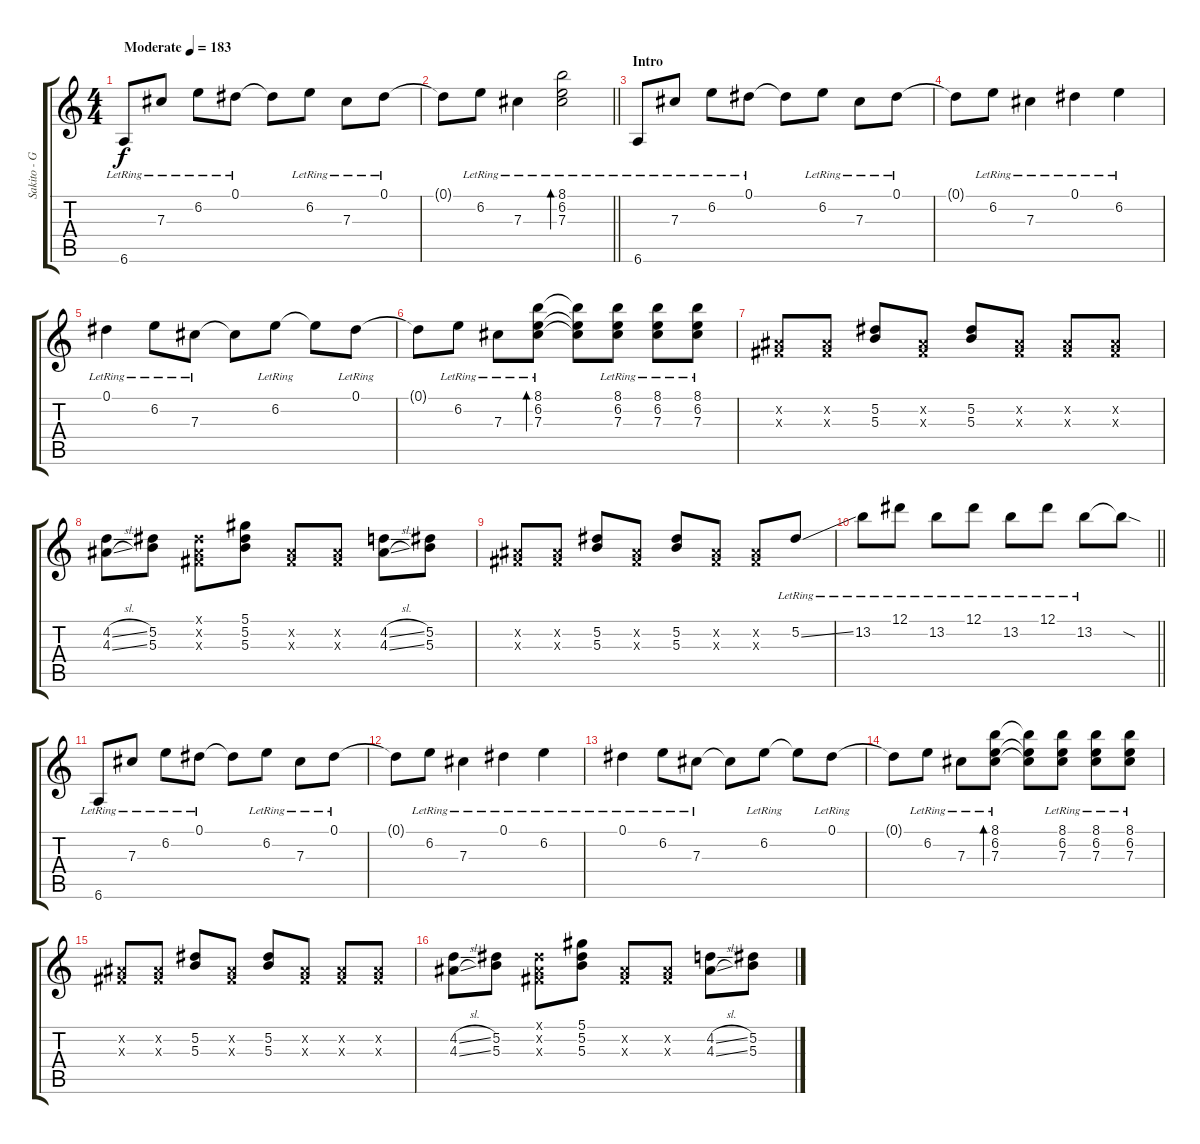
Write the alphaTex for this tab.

\track ("Sakito - Guitar 1" "Sakito - G") {instrument electricguitarjazz}
\staff {score tabs}
\tuning (Eb4 Bb3 Gb3 Db3 Ab2 Eb2) {hide}
\ts (4 4)
\tempo (183 "Moderate")
\clef g2
\ks c
6.6{lr}.8{dy f instrument electricguitarjazz} 7.3{lr}.8 6.2{lr}.8 0.1{lr}.8 0.1{t}.8 6.2{lr}.8 7.3{lr}.8 0.1{lr}.8 |
\barLineRight lightlight
0.1{t}.8 6.2{lr}.8 7.3{lr}.4 (8.1{lr} 6.2{lr} 7.3{lr}).2{bd 60} |
\section ("" "Intro")
6.6{lr}.8 7.3{lr}.8 6.2{lr}.8 0.1{lr}.8 0.1{t}.8 6.2{lr}.8 7.3{lr}.8 0.1{lr}.8 |
0.1{t}.8 6.2{lr}.8 7.3{lr}.4 0.1{lr}.4 6.2{lr}.4 |
0.1{lr}.4 6.2{lr}.8 7.3{lr}.8 7.3{t}.8 6.2{lr}.8 6.2{t}.8 0.1{lr}.8 |
0.1{t}.8 6.2{lr}.8 7.3{lr}.8 (8.1{lr} 6.2{lr} 7.3{lr}).8{bd 60} (8.1{t} 6.2{t} 7.3{t}).8 (8.1{lr} 6.2{lr} 7.3{lr}).8 (8.1{lr} 6.2{lr} 7.3{lr}).8 (8.1{lr} 6.2{lr} 7.3{lr}).8 |
(0.2{x} 0.3{x}).8 (0.2{x} 0.3{x}).8 (5.2 5.3).8 (0.2{x} 0.3{x}).8 (5.2 5.3).8 (0.2{x} 0.3{x}).8 (0.2{x} 0.3{x}).8 (0.2{x} 0.3{x}).8 |
(4.2{sl} 4.3{sl}).8 (5.2 5.3).8 (0.1{x} 0.2{x} 0.3{x}).8 (5.1 5.2 5.3).8 (0.2{x} 0.3{x}).8 (0.2{x} 0.3{x}).8 (4.2{sl} 4.3{sl}).8 (5.2 5.3).8 |
(0.2{x} 0.3{x}).8 (0.2{x} 0.3{x}).8 (5.2 5.3).8 (0.2{x} 0.3{x}).8 (5.2 5.3).8 (0.2{x} 0.3{x}).8 (0.2{x} 0.3{x}).8 5.2{ss lr}.8 |
\barLineRight lightlight
13.2{lr}.8 12.1{lr}.8 13.2{lr}.8 12.1{lr}.8 13.2{lr}.8 12.1{lr}.8 13.2{lr}.8 13.2{sod t}.8 |
\section ("" "")
6.6{lr}.8 7.3{lr}.8 6.2{lr}.8 0.1{lr}.8 0.1{t}.8 6.2{lr}.8 7.3{lr}.8 0.1{lr}.8 |
0.1{t}.8 6.2{lr}.8 7.3{lr}.4 0.1{lr}.4 6.2{lr}.4 |
0.1{lr}.4 6.2{lr}.8 7.3{lr}.8 7.3{t}.8 6.2{lr}.8 6.2{t}.8 0.1{lr}.8 |
0.1{t}.8 6.2{lr}.8 7.3{lr}.8 (8.1{lr} 6.2{lr} 7.3{lr}).8{bd 60} (8.1{t} 6.2{t} 7.3{t}).8 (8.1{lr} 6.2{lr} 7.3{lr}).8 (8.1{lr} 6.2{lr} 7.3{lr}).8 (8.1{lr} 6.2{lr} 7.3{lr}).8 |
(0.2{x} 0.3{x}).8 (0.2{x} 0.3{x}).8 (5.2 5.3).8 (0.2{x} 0.3{x}).8 (5.2 5.3).8 (0.2{x} 0.3{x}).8 (0.2{x} 0.3{x}).8 (0.2{x} 0.3{x}).8 |
(4.2{sl} 4.3{sl}).8 (5.2 5.3).8 (0.1{x} 0.2{x} 0.3{x}).8 (5.1 5.2 5.3).8 (0.2{x} 0.3{x}).8 (0.2{x} 0.3{x}).8 (4.2{sl} 4.3{sl}).8 (5.2 5.3).8
